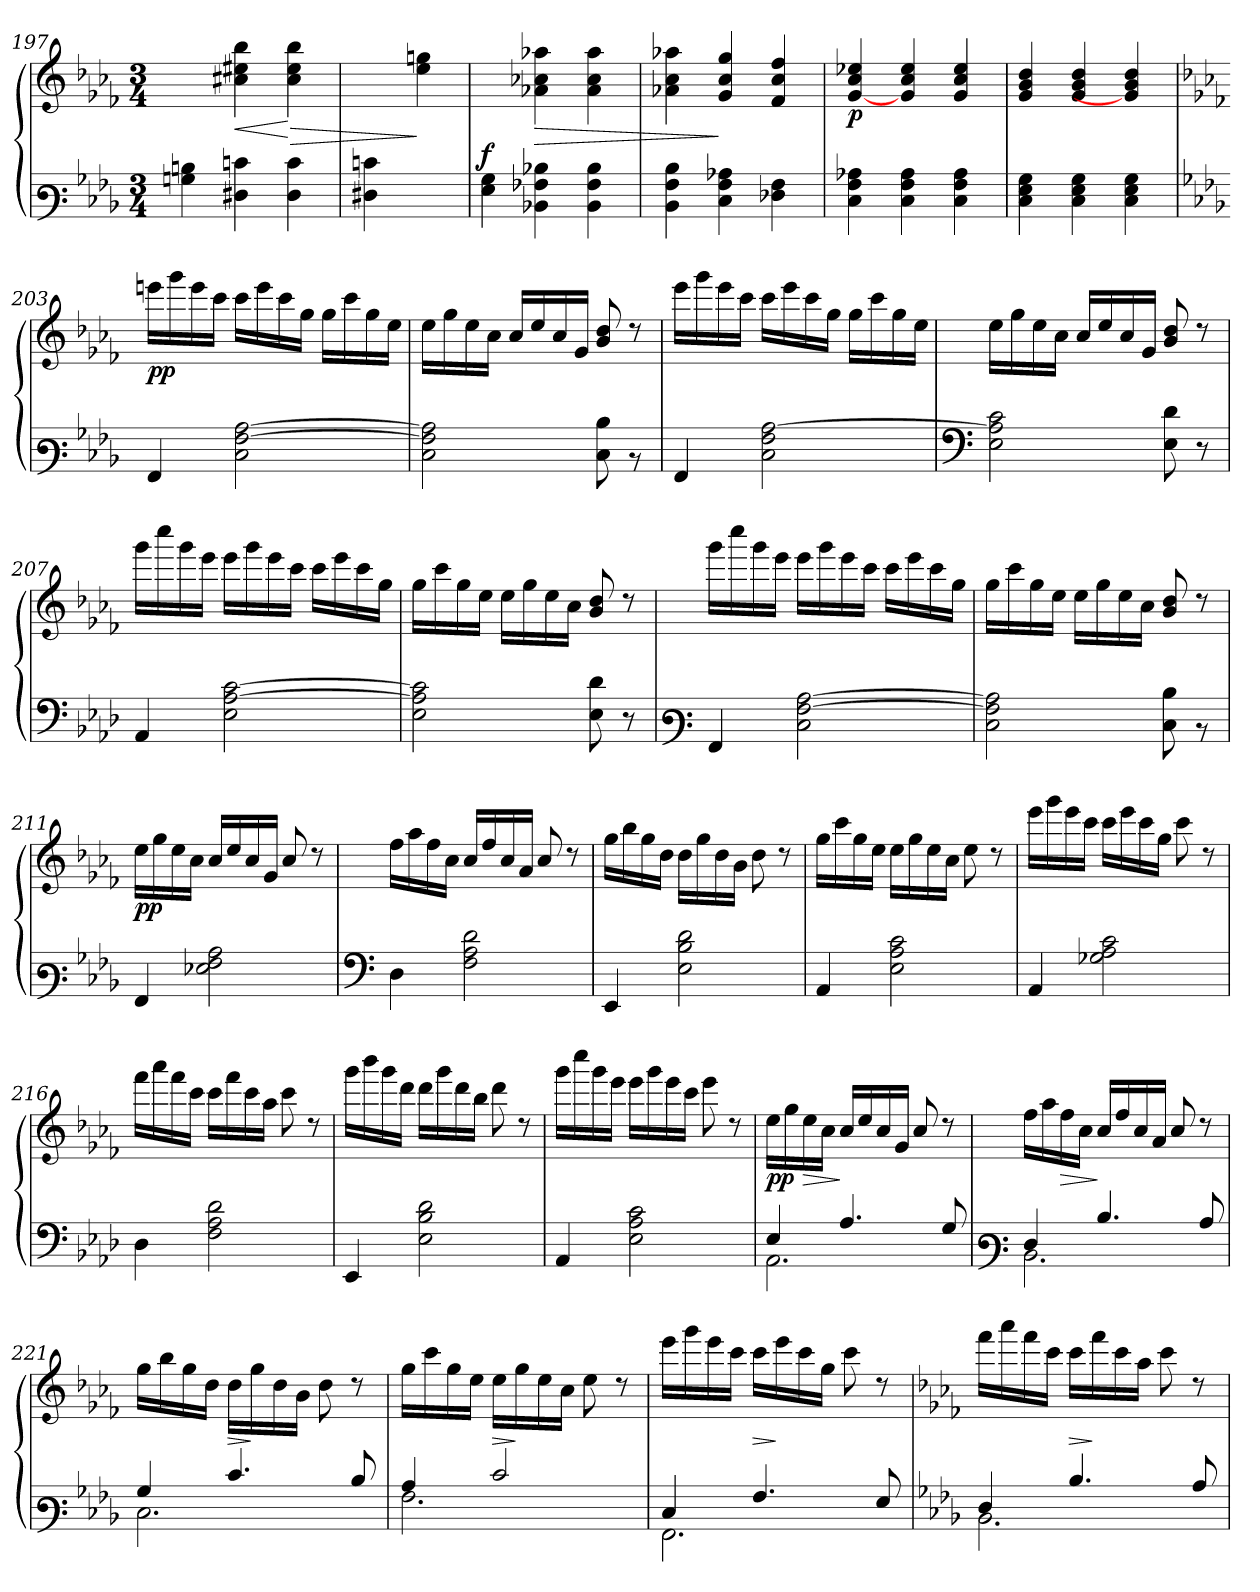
**kern	**kern	**dynam
*part1	*part1	*part1
*staff2	*staff1	*staff1/2
!!LO:LB:g=z
*clefF3	*clefG3	*
*k[b-e-a-d-]	*k[b-e-a-d-]	*
*M3/4	*M3/4	*
=197	=197	=197
4Bn\ 4dn\	4ryy	.
!	!	!LO:HP:b
4F#X\ 4en\	(4a#X\ 4cc#X\ 4gg\	<
!	!	!LO:HP:n=1:b
4F#\ 4e\	4a#\ 4cc#\ 4gg\	[ >
=198	=198	=198
4F#X\ 4en\	4ryy	.
4ryy	4cc\ 4een\	]
=199	=199	=199
!	!	!LO:DY:a=2
4G\ 4B-\	4ryy	f
!	!	!LO:HP:b
4D-X\ 4A-X\ 4d-X\	4f-X\ 4a-X\ 4ff-X\	>
4D-\ 4A-\ 4d-\	4f-\ 4a-\ 4ff-\	.
=200	=200	=200
4D-\ 4A-\ 4d-\	4f-X\ 4a-\ 4ff-X\	.
4E-\ 4A-\ 4c-X\	4e-/ 4a-/ 4ee-/	]
4F-X\ 4A-\	4d-/ 4a-/ 4dd-/	.
=201	=201	=201
!	!	!LO:DY:b
4E-\ 4A-\ 4c-X\	[<4e-/ 4a-/ 4cc-X/	p
4E-\ 4A-\ 4c-\	4e-/ 4a-/ 4cc-/	.
4E-\ 4A-\ 4c-\	4e-/ 4a-/ 4cc-/	.
=202	=202	=202
4E-\ 4G\ 4B-\	4e-/ 4g/ 4b-/	.
4E-\ 4G\ 4B-\	4e-/ 4g/ 4b-/	.
4E-\ 4G\ 4B-\	4e-/] 4g/ 4b-/	.
!!LO:PB:g=z
=203	=203	=203
*k[b-e-a-d-]	*k[b-e-a-d-]	*
!	!	!LO:DY:b
4AA-/	16cccn\LL	pp
.	16eee-\	.
.	16ccc\	.
.	16aa-\JJ	.
2E-\ [>2A-\ [>2c\	16aa-\LL	.
.	16ccc\	.
.	16aa-\	.
.	16ee-\JJ	.
.	16ee-\LL	.
.	16aa-\	.
.	16ee-\	.
.	16cc\JJ	.
=204	=204	=204
2E-\ 2A-\] 2c\]	16cc\LL	.
.	16ee-\	.
.	16cc\	.
.	16a-\JJ	.
.	16a-/LL	.
.	16cc/	.
.	16a-/	.
.	16e-/JJ	.
8E-\ 8d-\	8g/ 8b-/	.
8rD	8rb	.
=205	=205	=205
4AA-/	16ccc\LL	.
.	16eee-\	.
.	16ccc\	.
.	16aa-\JJ	.
2E-\ 2A-\ [>2c\	16aa-\LL	.
.	16ccc\	.
.	16aa-\	.
.	16ee-\JJ	.
.	16ee-\LL	.
.	16aa-\	.
.	16ee-\	.
.	16cc\JJ	.
!!LO:LB:g=z
=206	=206	=206
*clefF4	*	*
2E-\ 2A-\ 2c\]	16cc\LL	.
.	16ee-\	.
.	16cc\	.
.	16a-\JJ	.
.	16a-/LL	.
.	16cc/	.
.	16a-/	.
.	16e-/JJ	.
8E-\ 8d-\	8g/ 8b-/	.
8r	8rb	.
=207	=207	=207
4AA-/	16eee-\LL	.
.	16aaa-\	.
.	16eee-\	.
.	16ccc\JJ	.
2E-\ [>2A-\ [>2c\	16ccc\LL	.
.	16eee-\	.
.	16ccc\	.
.	16aa-\JJ	.
.	16aa-\LL	.
.	16ccc\	.
.	16aa-\	.
.	16ee-\JJ	.
=208	=208	=208
2E-\ 2A-\] 2c\]	16ee-\LL	.
.	16aa-\	.
.	16ee-\	.
.	16cc\JJ	.
.	16cc\LL	.
.	16ee-\	.
.	16cc\	.
.	16a-\JJ	.
8E-\ 8d-\	8g/ 8b-/	.
8r	8rb	.
!!LO:LB:g=z
=209	=209	=209
*clefF3	*	*
4AA-/	16eee-\LL	.
.	16aaa-\	.
.	16eee-\	.
.	16ccc\JJ	.
2E-\ [>2A-\ [>2c\	16ccc\LL	.
.	16eee-\	.
.	16ccc\	.
.	16aa-\JJ	.
.	16aa-\LL	.
.	16ccc\	.
.	16aa-\	.
.	16ee-\JJ	.
=210	=210	=210
2E-\ 2A-\] 2c\]	16ee-\LL	.
.	16aa-\	.
.	16ee-\	.
.	16cc\JJ	.
.	16cc\LL	.
.	16ee-\	.
.	16cc\	.
.	16a-\JJ	.
8E-\ 8d-\	8g/ 8b-/	.
8rD	8rb	.
=211	=211	=211
!	!	!LO:DY:b
4AA-/	16cc\LL	pp
.	16ee-\	.
.	16cc\	.
.	16a-\JJ	.
2G-X\ 2A-\ 2c\	16a-/LL	.
.	16cc/	.
.	16a-/	.
.	16e-/JJ	.
.	8a-/	.
.	8rb	.
!!LO:LB:g=z
=212	=212	=212
*clefF4	*	*
4D-\	16dd-\LL	.
.	16ff\	.
.	16dd-\	.
.	16a-\JJ	.
2F\ 2A-\ 2d-\	16a-/LL	.
.	16dd-/	.
.	16a-/	.
.	16f/JJ	.
.	8a-/	.
.	8rb	.
=213	=213	=213
4EE-/	16ee-\LL	.
.	16gg\	.
.	16ee-\	.
.	16b-\JJ	.
2E-\ 2B-\ 2d-\	16b-\LL	.
.	16ee-\	.
.	16b-\	.
.	16g\JJ	.
.	8b-\	.
.	8rb	.
=214	=214	=214
4AA-/	16ee-\LL	.
.	16aa-\	.
.	16ee-\	.
.	16cc\JJ	.
2E-\ 2A-\ 2c\	16cc\LL	.
.	16ee-\	.
.	16cc\	.
.	16a-\JJ	.
.	8cc\	.
.	8rb	.
=215	=215	=215
4AA-/	16ccc\LL	.
.	16eee-\	.
.	16ccc\	.
.	16aa-\JJ	.
2G-X\ 2A-\ 2c\	16aa-\LL	.
.	16ccc\	.
.	16aa-\	.
.	16ee-\JJ	.
.	8aa-\	.
.	8rb	.
!!LO:LB:g=z
=216	=216	=216
4D-\	16ddd-\LL	.
.	16fff\	.
.	16ddd-\	.
.	16aa-\JJ	.
2F\ 2A-\ 2d-\	16aa-\LL	.
.	16ddd-\	.
.	16aa-\	.
.	16ff\JJ	.
.	8aa-\	.
.	8rb	.
=217	=217	=217
4EE-/	16eee-\LL	.
.	16ggg\	.
.	16eee-\	.
.	16bb-\JJ	.
2E-\ 2B-\ 2d-\	16bb-\LL	.
.	16eee-\	.
.	16bb-\	.
.	16gg\JJ	.
.	8bb-\	.
.	8rb	.
=218	=218	=218
4AA-/	16eee-\LL	.
.	16aaa-\	.
.	16eee-\	.
.	16ccc\JJ	.
2E-\ 2A-\ 2c\	16ccc\LL	.
.	16eee-\	.
.	16ccc\	.
.	16aa-\JJ	.
.	8ccc\	.
.	8rb	.
=219	=219	=219
*^	*	*
!	!	!	!LO:DY:b
4E-/	2.AA-\	16cc\LL	pp
.	.	16ee-\	.
!	!	!	!LO:HP:b
.	.	16cc\	>
.	.	16a-\JJ	.
4.A-/	.	16a-/LL	]
.	.	16cc/	.
.	.	16a-/	.
.	.	16e-/JJ	.
.	.	8a-/	.
8G/	.	8rb	.
!!LO:LB:g=z
=220	=220	=220	=220
*clefF3	*	*	*
4F/	2.D-\	16dd-\LL	.
.	.	16ff\	.
!	!	!	!LO:HP:b
.	.	16dd-\	>
.	.	16a-\JJ	.
4.d-/	.	16a-/LL	]
.	.	16dd-/	.
.	.	16a-/	.
.	.	16f/JJ	.
.	.	8a-/	.
8c/	.	8rb	.
=221	=221	=221	=221
4B-/	2.E-\	16ee-\LL	.
.	.	16gg\	.
.	.	16ee-\	.
.	.	16b-\JJ	.
!	!	!	!LO:HP:b
4.e-/	.	16b-\LL	>
.	.	16ee-\	]
.	.	16b-\	.
.	.	16g\JJ	.
.	.	8b-\	.
8d-/	.	8rb	.
=222	=222	=222	=222
4c/	2.A-\	16ee-\LL	.
.	.	16aa-\	.
.	.	16ee-\	.
.	.	16cc\JJ	.
!	!	!	!LO:HP:b
2e-/	.	16cc\LL	>
.	.	16ee-\	]
.	.	16cc\	.
.	.	16a-\JJ	.
.	.	8cc\	.
.	.	8rb	.
=223	=223	=223	=223
4E-/	2.AA-\	16ccc\LL	.
.	.	16eee-\	.
.	.	16ccc\	.
.	.	16aa-\JJ	.
!	!	!	!LO:HP:b
4.A-/	.	16aa-\LL	>
.	.	16ccc\	]
.	.	16aa-\	.
.	.	16ee-\JJ	.
.	.	8aa-\	.
8G/	.	8rb	.
!!LO:PB:g=z
=224	=224	=224	=224
*k[b-e-a-d-]	*	*k[b-e-a-d-]	*
4F/	2.D-\	16ddd-\LL	.
.	.	16fff\	.
.	.	16ddd-\	.
.	.	16aa-\JJ	.
!	!	!	!LO:HP:b
4.d-/	.	16aa-\LL	>
.	.	16ddd-\	]
.	.	16aa-\	.
.	.	16ff\JJ	.
.	.	8aa-\	.
8c/	.	8rb	.
*v	*v	*	*
=	=	=
*-	*-	*-
